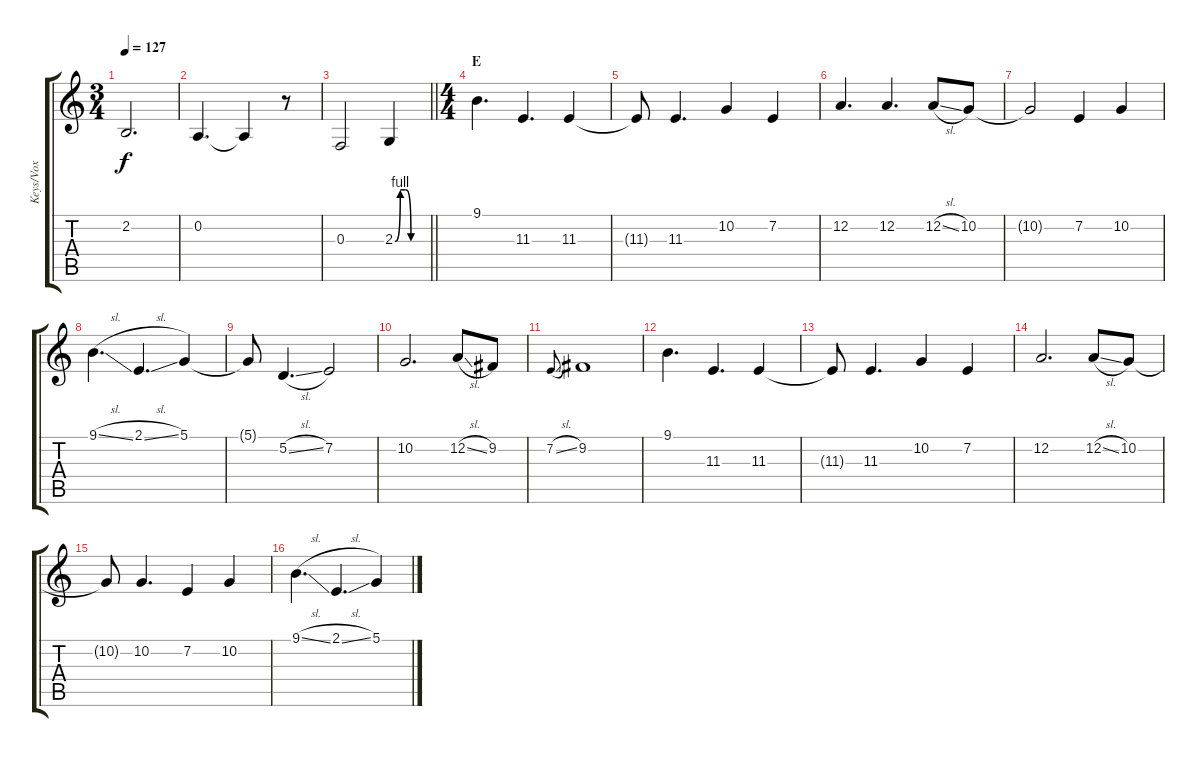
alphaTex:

\track ("Keys/Vox" "Keys/Vox") {instrument lead2sawtooth}
\staff {score tabs}
\tuning (D4 A3 F3 C3 G2 C2) {hide}
\ts (3 4)
\tempo 127
\clef g2
\ks c
2.2.2{d dy f} |
0.2.4{d} 0.2{t}.4 r.8 |
\barLineRight lightlight
0.3.2 2.3{be (custom 0 0 10 4 20 4 30 0 60 0)}.4 |
\ts (4 4)
\section ("" "E")
9.1.4{d} 11.3.4{d} 11.3.4 |
11.3{t}.8 11.3.4{d} 10.2.4 7.2.4 |
12.2.4{d} 12.2.4{d} 12.2{sl}.8 10.2.8 |
10.2{t}.2 7.2.4 10.2.4 |
9.1{sl}.4{d} 2.1{sl}.4{d} 5.1.4 |
5.1{t}.8 5.2{sl}.4{d} 7.2.2 |
10.2.2{d} 12.2{sl}.8 9.2.8 |
7.2{sl}.8{gr onbeat} 9.2.1 |
9.1.4{d} 11.3.4{d} 11.3.4 |
11.3{t}.8 11.3.4{d} 10.2.4 7.2.4 |
12.2.2{d} 12.2{sl}.8 10.2.8 |
10.2{t}.8 10.2.4{d} 7.2.4 10.2.4 |
9.1{sl}.4{d} 2.1{sl}.4{d} 5.1.4
